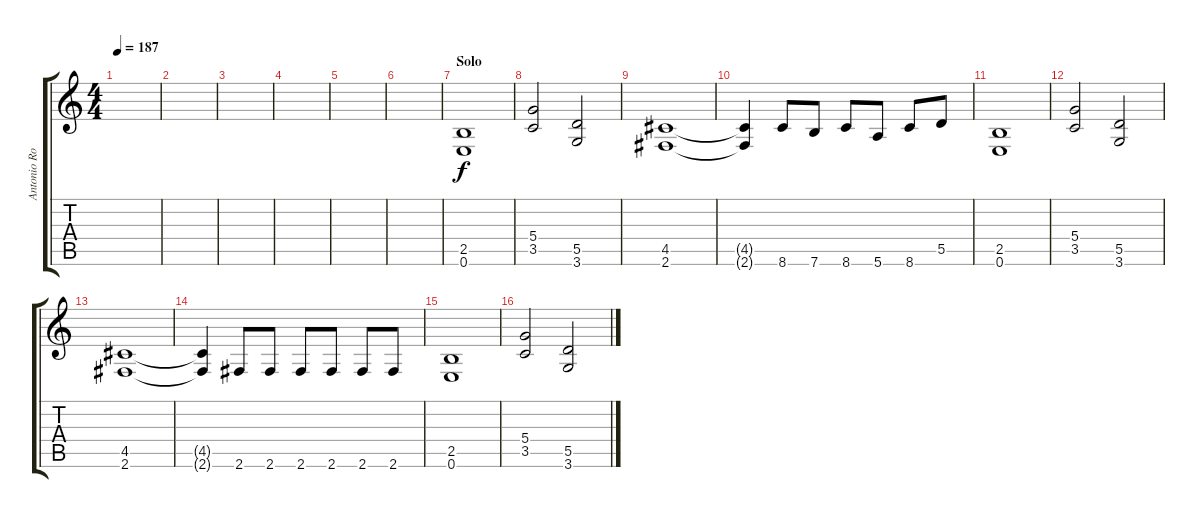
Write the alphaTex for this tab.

\track ("Antonio Romano (Gtr 2)" "Antonio Ro") {instrument distortionguitar}
\staff {score tabs}
\tuning (E4 B3 G3 D3 A2 E2) {hide}
\ts (4 4)
\tempo 187
\clef g2
\ks c
|
|
|
|
|
|
\section ("" "Solo")
(2.5 0.6).1 |
(5.4 3.5).2 (5.5 3.6).2 |
(4.5 2.6).1 |
(4.5{t} 2.6{t}).4 8.6.8 7.6.8 8.6.8 5.6.8 8.6.8 5.5.8 |
(2.5 0.6).1 |
(5.4 3.5).2 (5.5 3.6).2 |
(4.5 2.6).1 |
(4.5{t} 2.6{t}).4 2.6.8 2.6.8 2.6.8 2.6.8 2.6.8 2.6.8 |
(2.5 0.6).1 |
(5.4 3.5).2 (5.5 3.6).2
